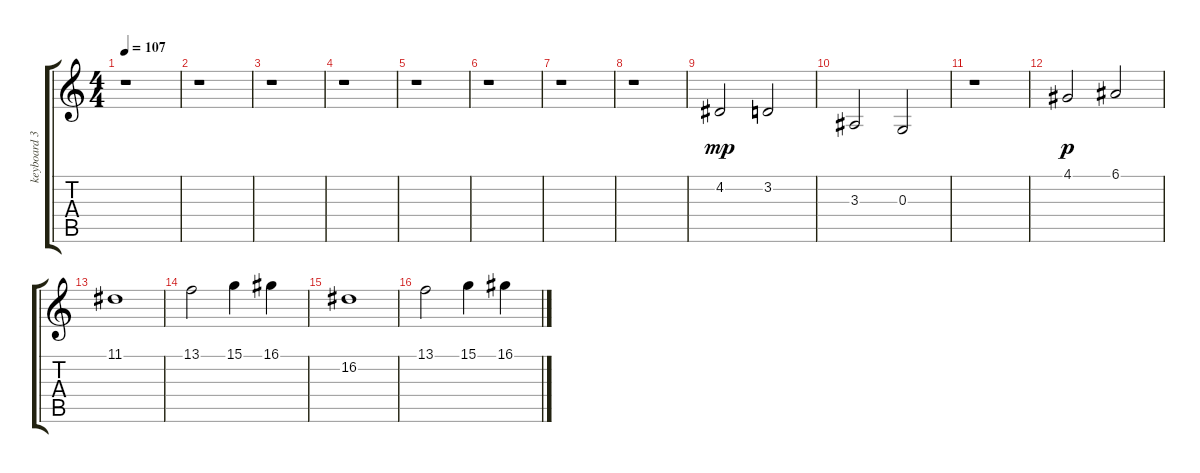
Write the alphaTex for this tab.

\track ("keyboard 3" "keyboard 3") {instrument stringensemble1}
\staff {score tabs}
\tuning (E4 B3 G3 D3 A2 E2) {hide}
\ts (4 4)
\tempo 107
\clef g2
\ks c
r.1{dy mp} |
r.1 |
r.1 |
r.1 |
r.1 |
r.1 |
r.1 |
r.1 |
4.2.2 3.2.2 |
3.3.2 0.3.2 |
r.1 |
4.1.2{dy p} 6.1.2 |
11.1.1 |
13.1.2 15.1.4 16.1.4 |
16.2.1 |
13.1.2 15.1.4 16.1.4
